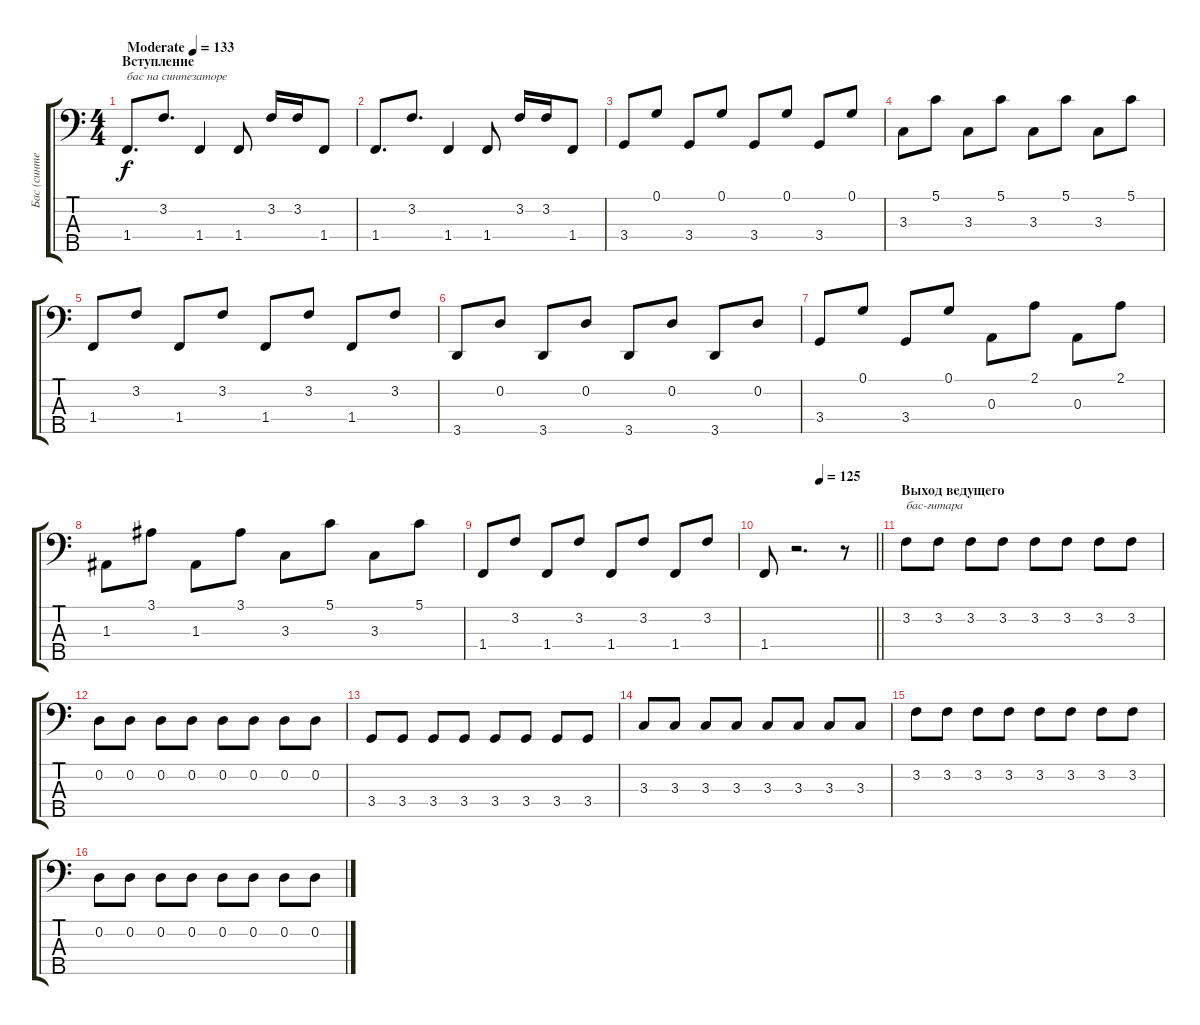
\track ("Бас (синтез. + бас-гитара)" "Бас (синте") {instrument slapbass2}
\staff {score tabs}
\tuning (G2 D2 A1 E1 B0) {hide}
\ts (4 4)
\section ("" "Вступление")
\tempo (133 "Moderate")
\clef f4
\ks c
1.4.8{d txt "бас на синтезаторе" dy f instrument slapbass2} 3.2.8{d} 1.4.4 1.4.8 3.2.16 3.2.16 1.4.8 |
1.4.8{d} 3.2.8{d} 1.4.4 1.4.8 3.2.16 3.2.16 1.4.8 |
3.4.8 0.1.8 3.4.8 0.1.8 3.4.8 0.1.8 3.4.8 0.1.8 |
3.3.8 5.1.8 3.3.8 5.1.8 3.3.8 5.1.8 3.3.8 5.1.8 |
1.4.8 3.2.8 1.4.8 3.2.8 1.4.8 3.2.8 1.4.8 3.2.8 |
3.5.8 0.2.8 3.5.8 0.2.8 3.5.8 0.2.8 3.5.8 0.2.8 |
3.4.8 0.1.8 3.4.8 0.1.8 0.3.8 2.1.8 0.3.8 2.1.8 |
1.3.8 3.1.8 1.3.8 3.1.8 3.3.8 5.1.8 3.3.8 5.1.8 |
1.4.8 3.2.8 1.4.8 3.2.8 1.4.8 3.2.8 1.4.8 3.2.8 |
\tempo (125 0.5)
\barLineRight lightlight
1.4.8 r.2{d} r.8 |
\section ("" "Выход ведущего")
3.2.8{txt "бас-гитара" instrument electricbassfinger} 3.2.8 3.2.8 3.2.8 3.2.8 3.2.8 3.2.8 3.2.8 |
0.2.8 0.2.8 0.2.8 0.2.8 0.2.8 0.2.8 0.2.8 0.2.8 |
3.4.8 3.4.8 3.4.8 3.4.8 3.4.8 3.4.8 3.4.8 3.4.8 |
3.3.8 3.3.8 3.3.8 3.3.8 3.3.8 3.3.8 3.3.8 3.3.8 |
3.2.8 3.2.8 3.2.8 3.2.8 3.2.8 3.2.8 3.2.8 3.2.8 |
0.2.8 0.2.8 0.2.8 0.2.8 0.2.8 0.2.8 0.2.8 0.2.8
